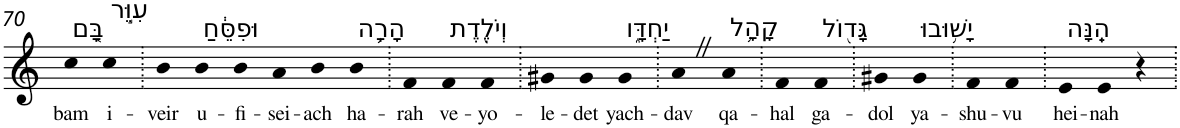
**kern	**text
*part1	*part1
*staff1	*staff1
*I"Piano	*
*I'Pno	*
!!LO:PB:g=z
*clefG2	*
*k[]	*
=70	=70
!LO:TX:a:t=בָּ֚ם	!
!	!LO:LY:b
4cc	bam
!LO:TX:a:t=עִוֵּ֣ר	!
!	!LO:LY:b
4cc	i-
=71.	=71.
!	!LO:LY:b
4b	-veir
!LO:TX:a:t=וּפִסֵּ֔חַ	!
!	!LO:LY:b
4b	u-
!	!LO:LY:b
4b	-fi-
!	!LO:LY:b
4a	-sei-
!	!LO:LY:b
4b	-ach
!LO:TX:a:t=הָרָ֥ה	!
!	!LO:LY:b
4b	ha-
=72.	=72.
!	!LO:LY:b
4f	-rah
!LO:TX:a:t=וְיֹלֶ֖דֶת	!
!	!LO:LY:b
4f	ve-
!	!LO:LY:b
4f	-yo-
=73.	=73.
!	!LO:LY:b
4g#X	-le-
!	!LO:LY:b
4g#	-det
!LO:TX:a:t=יַחְדָּ֑ו	!
!	!LO:LY:b
4g#	yach-
=74.	=74.
!	!LO:LY:b
4aZ	-dav
!LO:TX:a:t=קָהָ֥ל	!
!	!LO:LY:b
4a	qa-
=75.	=75.
!	!LO:LY:b
4f	-hal
!LO:TX:a:t=גָּד֖וֹל	!
!	!LO:LY:b
4f	ga-
=76.	=76.
!	!LO:LY:b
4g#X	-dol
!LO:TX:a:t=יָשׁ֥וּבוּ	!
!	!LO:LY:b
4g#	ya-
=77.	=77.
!	!LO:LY:b
4f	-shu-
!	!LO:LY:b
4f	-vu
=78.	=78.
!LO:TX:a:t=הֵֽנָּה	!
!	!LO:LY:b
4e	hei-
!	!LO:LY:b
4e	-nah
4r	.
=.	=.
*-	*-
